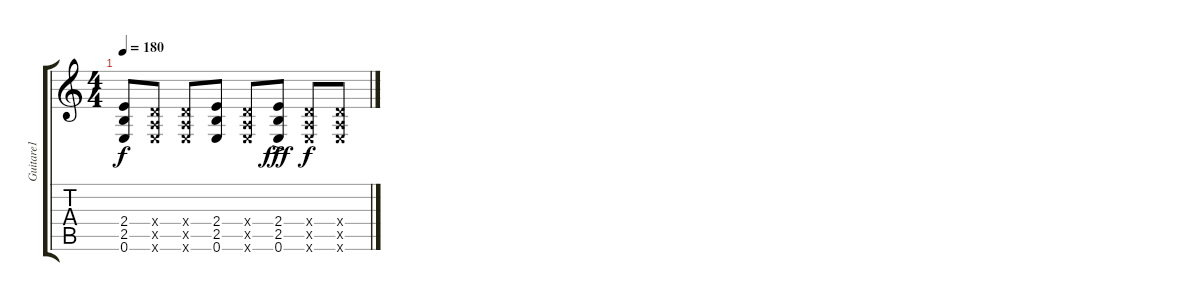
\track ("Guitare1" "Guitare1") {instrument acousticguitarsteel}
\staff {score tabs}
\tuning (E4 B3 G3 D3 A2 E2) {hide}
\ts (4 4)
\tempo 180
\clef g2
\ks c
(2.4 2.5 0.6).8{dy f} (0.4{x} 0.5{x} 0.6{x}).8 (0.4{x} 0.5{x} 0.6{x}).8 (2.4 2.5 0.6).8 (0.4{x} 0.5{x} 0.6{x}).8 (2.4{ac} 2.5{ac} 0.6{ac}).8{dy fff} (0.4{x} 0.5{x} 0.6{x}).8{dy f} (0.4{x} 0.5{x} 0.6{x}).8
